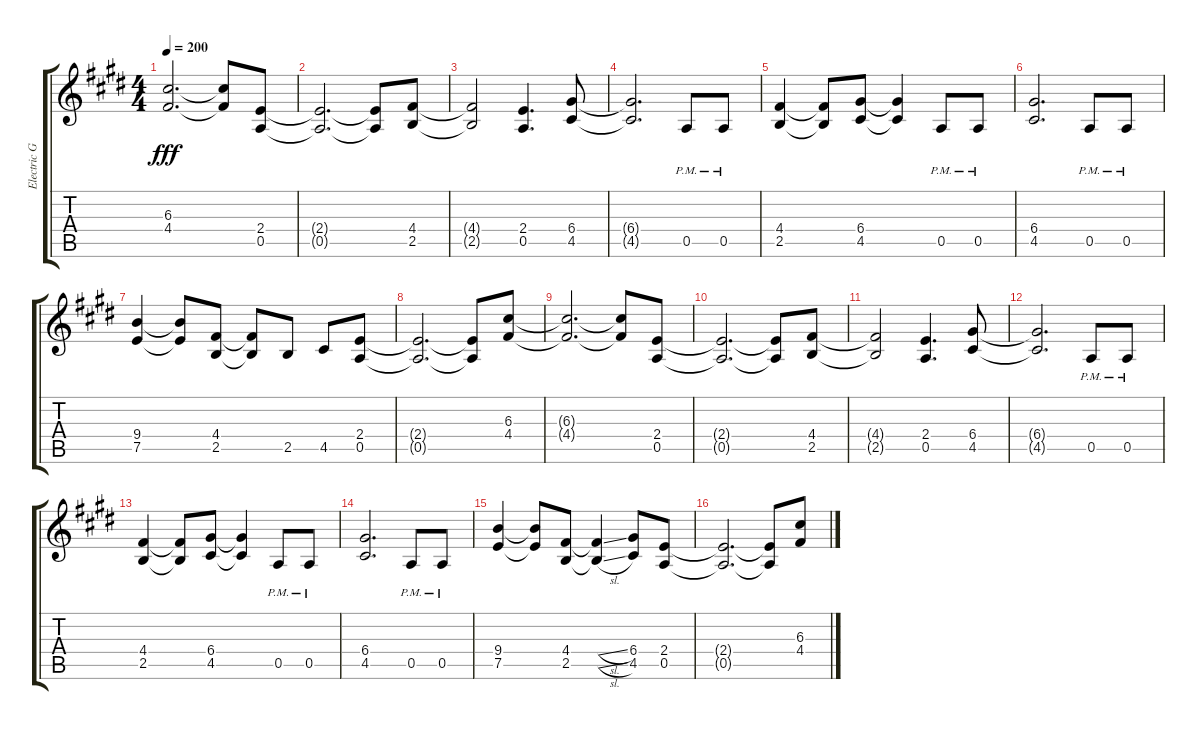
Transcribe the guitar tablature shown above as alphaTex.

\track ("Electric Guitar" "Electric G") {instrument distortionguitar}
\staff {score tabs}
\tuning (E4 B3 G3 D3 A2 E2) {hide}
\ts (4 4)
\tempo 200
\clef g2
\ks c#minor
(6.3{t} 4.4{t}).2{d dy fff} (6.3{t} 4.4{t}).8 (2.4 0.5).8 |
(2.4{t} 0.5{t}).2{d} (2.4{t} 0.5{t}).8 (4.4 2.5).8 |
(4.4{t} 2.5{t}).2 (2.4 0.5).4{d} (6.4 4.5).8 |
(6.4{t} 4.5{t}).2{d} 0.5{pm}.8 0.5{pm}.8 |
(4.4 2.5).4 (4.4{t} 2.5{t}).8 (6.4 4.5).8 (6.4{t} 4.5{t}).4 0.5{pm}.8 0.5{pm}.8 |
(6.4 4.5).2{d} 0.5{pm}.8 0.5{pm}.8 |
(9.4 7.5).4 (9.4{t} 7.5{t}).8 (4.4 2.5).8 (4.4{t} 2.5{t}).8 2.5.8 4.5.8 (2.4 0.5).8 |
(2.4{t} 0.5{t}).2{d} (2.4{t} 0.5{t}).8 (6.3 4.4).8 |
(6.3{t} 4.4{t}).2{d} (6.3{t} 4.4{t}).8 (2.4 0.5).8 |
(2.4{t} 0.5{t}).2{d} (2.4{t} 0.5{t}).8 (4.4 2.5).8 |
(4.4{t} 2.5{t}).2 (2.4 0.5).4{d} (6.4 4.5).8 |
(6.4{t} 4.5{t}).2{d} 0.5{pm}.8 0.5{pm}.8 |
(4.4 2.5).4 (4.4{t} 2.5{t}).8 (6.4 4.5).8 (6.4{t} 4.5{t}).4 0.5{pm}.8 0.5{pm}.8 |
(6.4 4.5).2{d} 0.5{pm}.8 0.5{pm}.8 |
(9.4 7.5).4 (9.4{t} 7.5{t}).8 (4.4 2.5).8 (4.4{sl t} 2.5{sl t}).4 (6.4 4.5).8 (2.4 0.5).8 |
(2.4{t} 0.5{t}).2{d} (2.4{t} 0.5{t}).8 (6.3 4.4).8
